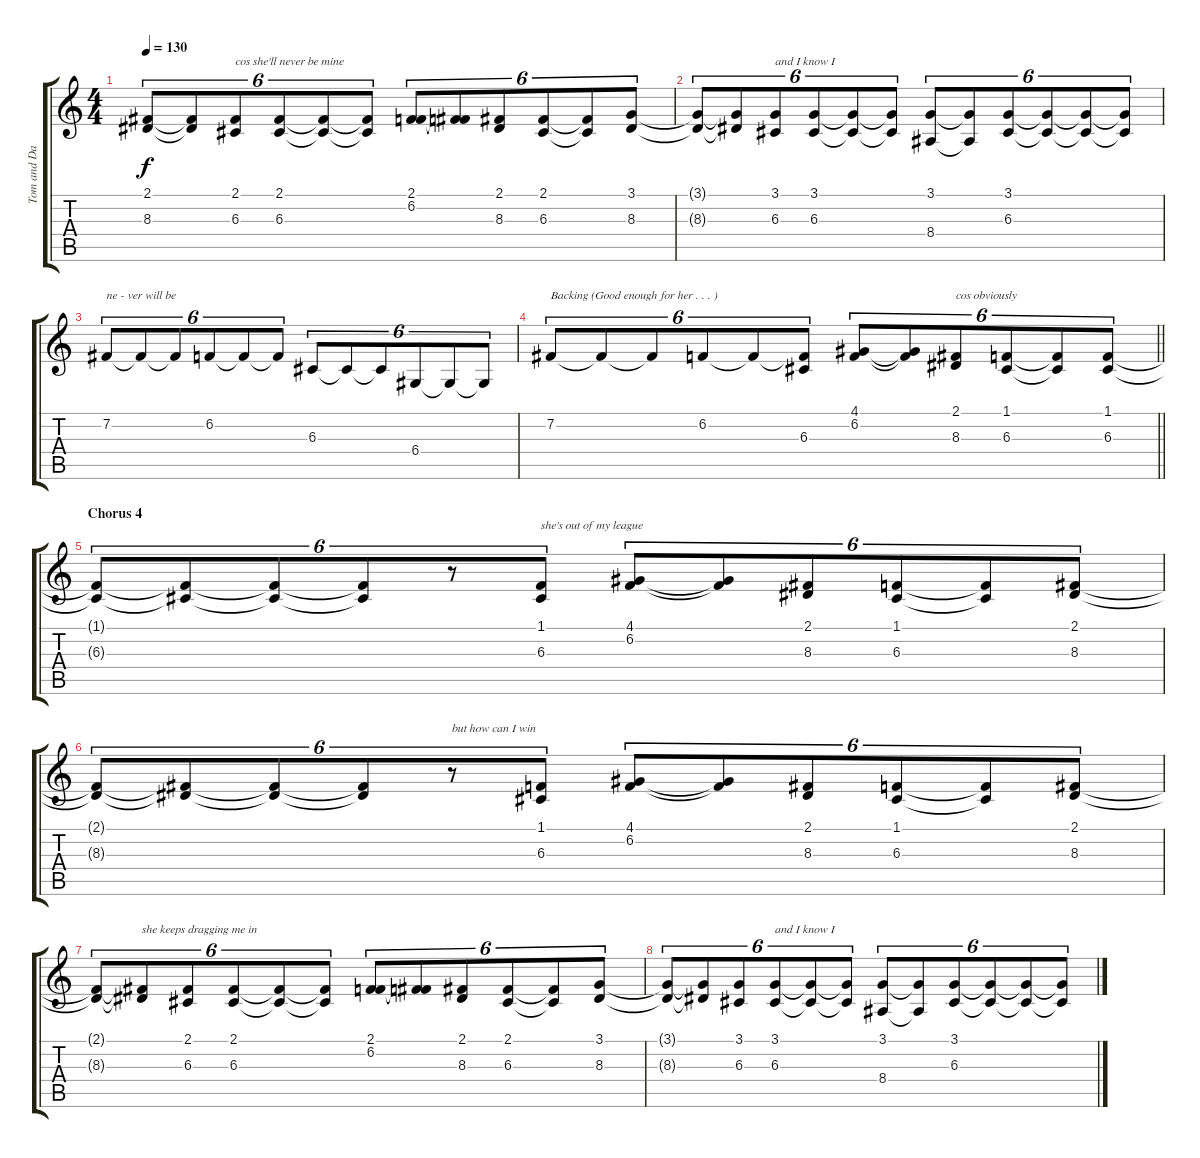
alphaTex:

\track ("Tom and Danny (Vocals with Harmonies)" "Tom and Da") {instrument clarinet}
\staff {score tabs}
\tuning (E4 B3 G3 D3 A2 E2) {hide}
\ts (4 4)
\tempo 130
\clef g2
\ks c
(2.1{t} 8.3{t}).8{tu (6 4) dy f} (2.1{t} 8.3{t}).8{tu (6 4)} (2.1 6.3).8{tu (6 4) txt "cos she'll never be mine"} (2.1 6.3).8{tu (6 4)} (2.1{t} 6.3{t}).8{tu (6 4)} (2.1{t} 6.3{t}).8{tu (6 4)} (2.1 6.2).8{tu (6 4)} (2.1{t} 6.2{t}).8{tu (6 4)} (2.1 8.3).8{tu (6 4)} (2.1 6.3).8{tu (6 4)} (2.1{t} 6.3{t}).8{tu (6 4)} (3.1 8.3).8{tu (6 4)} |
(3.1{t} 8.3{t}).8{tu (6 4)} (3.1{t} 8.3{t}).8{tu (6 4)} (3.1 6.3).8{tu (6 4) txt "and I know I"} (3.1 6.3).8{tu (6 4)} (3.1{t} 6.3{t}).8{tu (6 4)} (3.1{t} 6.3{t}).8{tu (6 4)} (3.1 8.4).8{tu (6 4)} (3.1{t} 8.4{t}).8{tu (6 4)} (3.1 6.3).8{tu (6 4)} (3.1{t} 6.3{t}).8{tu (6 4)} (3.1{t} 6.3{t}).8{tu (6 4)} (3.1{t} 6.3{t}).8{tu (6 4)} |
7.2.8{tu (6 4) txt "ne - ver will be"} 7.2{t}.8{tu (6 4)} 7.2{t}.8{tu (6 4)} 6.2.8{tu (6 4)} 6.2{t}.8{tu (6 4)} 6.2{t}.8{tu (6 4)} 6.3.8{tu (6 4)} 6.3{t}.8{tu (6 4)} 6.3{t}.8{tu (6 4)} 6.4.8{tu (6 4)} 6.4{t}.8{tu (6 4)} 6.4{t}.8{tu (6 4)} |
\barLineRight lightlight
7.2.8{tu (6 4) txt "Backing (Good enough for her . . . )"} 7.2{t}.8{tu (6 4)} 7.2{t}.8{tu (6 4)} 6.2.8{tu (6 4)} 6.2{t}.8{tu (6 4)} (6.2{t} 6.3).8{tu (6 4)} (4.1 6.2).8{tu (6 4)} (4.1{t} 6.2{t}).8{tu (6 4)} (2.1 8.3).8{tu (6 4) txt "cos obviously"} (1.1 6.3).8{tu (6 4)} (1.1{t} 6.3{t}).8{tu (6 4)} (1.1 6.3).8{tu (6 4)} |
\section ("" "Chorus 4")
(1.1{t} 6.3{t}).8{tu (6 4)} (1.1{t} 6.3{t}).8{tu (6 4)} (1.1{t} 6.3{t}).8{tu (6 4)} (1.1{t} 6.3{t}).8{tu (6 4)} r.8{tu (6 4)} (1.1 6.3).8{tu (6 4) txt "she's out of my league"} (4.1 6.2).8{tu (6 4)} (4.1{t} 6.2{t}).8{tu (6 4)} (2.1 8.3).8{tu (6 4)} (1.1 6.3).8{tu (6 4)} (1.1{t} 6.3{t}).8{tu (6 4)} (2.1 8.3).8{tu (6 4)} |
(2.1{t} 8.3{t}).8{tu (6 4)} (2.1{t} 8.3{t}).8{tu (6 4)} (2.1{t} 8.3{t}).8{tu (6 4)} (2.1{t} 8.3{t}).8{tu (6 4)} r.8{tu (6 4) txt "but how can I win"} (1.1 6.3).8{tu (6 4)} (4.1 6.2).8{tu (6 4)} (4.1{t} 6.2{t}).8{tu (6 4)} (2.1 8.3).8{tu (6 4)} (1.1 6.3).8{tu (6 4)} (1.1{t} 6.3{t}).8{tu (6 4)} (2.1 8.3).8{tu (6 4)} |
(2.1{t} 8.3{t}).8{tu (6 4)} (2.1{t} 8.3{t}).8{tu (6 4) txt "she keeps dragging me in"} (2.1 6.3).8{tu (6 4)} (2.1 6.3).8{tu (6 4)} (2.1{t} 6.3{t}).8{tu (6 4)} (2.1{t} 6.3{t}).8{tu (6 4)} (2.1 6.2).8{tu (6 4)} (2.1{t} 6.2{t}).8{tu (6 4)} (2.1 8.3).8{tu (6 4)} (2.1 6.3).8{tu (6 4)} (2.1{t} 6.3{t}).8{tu (6 4)} (3.1 8.3).8{tu (6 4)} |
(3.1{t} 8.3{t}).8{tu (6 4)} (3.1{t} 8.3{t}).8{tu (6 4)} (3.1 6.3).8{tu (6 4)} (3.1 6.3).8{tu (6 4) txt "and I know I"} (3.1{t} 6.3{t}).8{tu (6 4)} (3.1{t} 6.3{t}).8{tu (6 4)} (3.1 8.4).8{tu (6 4)} (3.1{t} 8.4{t}).8{tu (6 4)} (3.1 6.3).8{tu (6 4)} (3.1{t} 6.3{t}).8{tu (6 4)} (3.1{t} 6.3{t}).8{tu (6 4)} (3.1{t} 6.3{t}).8{tu (6 4)}
